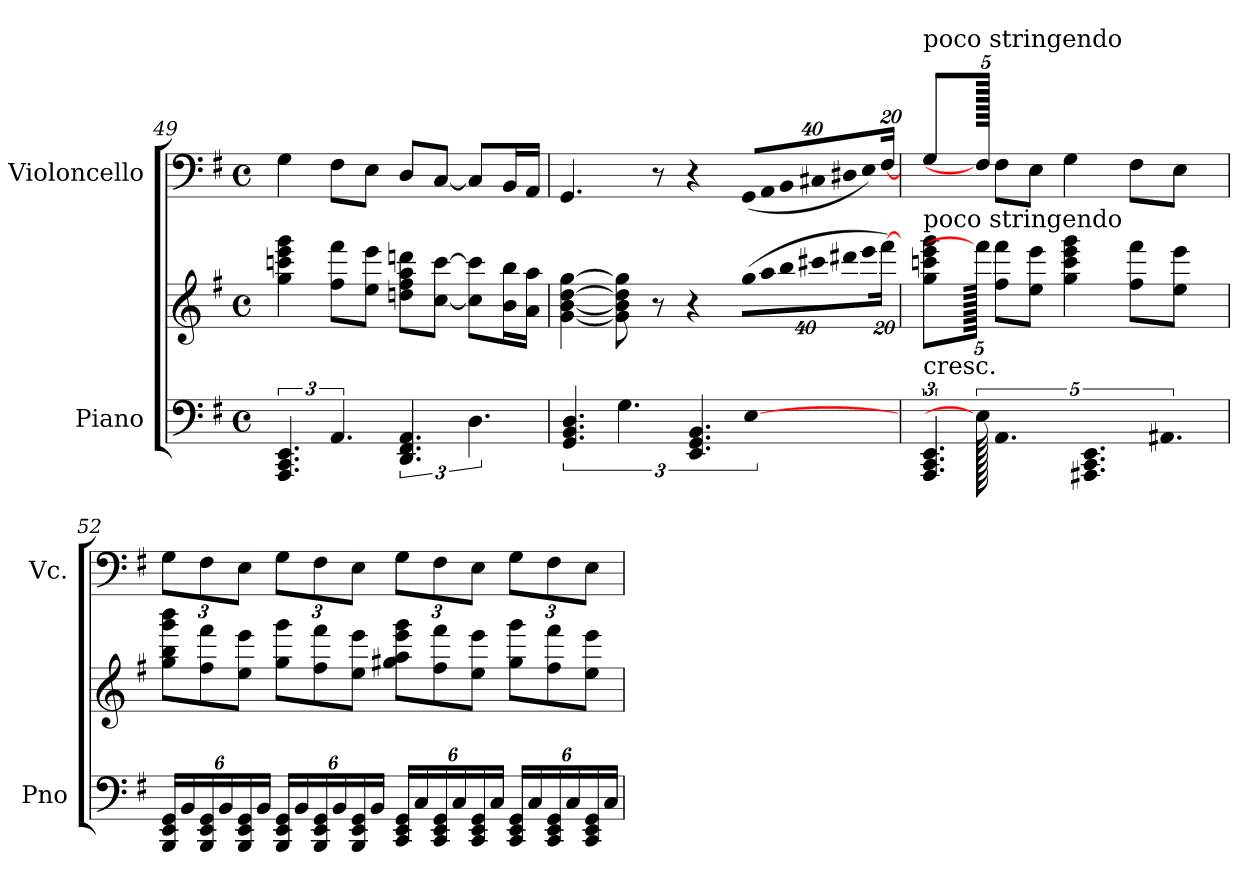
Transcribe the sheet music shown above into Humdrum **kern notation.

**kern	**kern	**kern
*part2	*part2	*part1
*staff3	*staff2	*staff1
*I"Piano	*	*I"Violoncello
*I'Pno	*	*I'Vc.
*clefF4	*clefG2	*clefF4
*k[f#]	*k[f#]	*k[f#]
*M4/4	*M4/4	*M4/4
*met(c)	*met(c)	*met(c)
=49	=49	=49
6.AAA/ 6.CC/ 6.EE/	4gg\ 4cccn\ 4eee\ 4ggg\	4G\
6.AA/	8ff#\ 8fff#\L	8F#\L
.	8ee\ 8eee\J	8E\J
6.DD/ 6.FF#/ 6.AA/	8ddn\ 8ff#\ 8aa\ 8dddn\L	8D/L
.	[8cc\ [8ccc\J	[8C/J
6.D\	8cc\] 8ccc\]L	8C/L]
.	16b\ 16bb\L	16BB/L
.	16a\ 16aa\JJ	16AA/JJ
=50	=50	=50
640ryy	[4g\ [4b\ [4dd\ [4gg\	4.GG/
6.GG/ 6.BB/ 6.D/	.	.
.	8g\] 8b\] 8dd\] 8gg\]	.
6.G\	.	.
.	8r	8r
.	4r	4r
6.EE/ 6.GG/ 6.BB/	.	.
*	*Xbrackettup	*
!	!LO:N:vis=16	!
*	*	*Xbrackettup
!	!	!LO:N:vis=16
.	(>640%23gg\LL	(<640%23GG/LL
[640%159E\	.	.
!	!LO:N:vis=16	!LO:N:vis=16
.	640%23aa\	640%23AA/
!	!LO:N:vis=16	!LO:N:vis=16
.	640%23bb\	640%23BB/
!	!LO:N:vis=16	!LO:N:vis=16
.	640%23ccc#X\	640%23C#X/
!	!LO:N:vis=16	!LO:N:vis=16
.	640%23ddd#X\	640%23D#X/
!	!LO:N:vis=16	!LO:N:vis=16
.	640%23eee\	640%23E/)
.	[320%11fff#\JJ)	[320%11F#/JJ
!!LO:LB:g=z
=51	=51	=51
!	!	!LO:TX:a:t=poco stringendo
!	!LO:TX:a:t=poco stringendo	!
!	!LO:TX:b:t=cresc.	!
6.AAA/ 6.CC/ 6.EE/	4gg\ 4cccn\ 4eee\ 4ggg\	4G\
640E\]	640fff#\JJ]	640F#/JJ]
6.AA/	8ff#\ 8fff#\L	8F#\L
.	8ee\ 8eee\J	8E\J
6.AAA#X/ 6.CC/ 6.EE/	4gg\ 4ccc\ 4eee\ 4ggg\	4G\
6.AA#X/	8ff#\ 8fff#\L	8F#\L
.	8ee\ 8eee\J	8E\J
=52	=52	=52
*Xbrackettup	*Xtuplet	*
24BBB/ 24EE/ 24GG/LL	12gg\ 12bb\ 12ggg\ 12bbb\L	12G\L
24BB/	.	.
24BBB/ 24EE/ 24GG/	12ff#\ 12fff#\	12F#\
24BB/	.	.
24BBB/ 24EE/ 24GG/	12ee\ 12eee\J	12E\J
24BB/JJ	.	.
24BBB/ 24EE/ 24GG/LL	12gg\ 12ggg\L	12G\L
24BB/	.	.
24BBB/ 24EE/ 24GG/	12ff#\ 12fff#\	12F#\
24BB/	.	.
24BBB/ 24EE/ 24GG/	12ee\ 12eee\J	12E\J
24BB/JJ	.	.
24CC/ 24EE/ 24GG/LL	12gg#X\ 12aa\ 12eee\ 12ggg\L	12G\L
24C/	.	.
24CC/ 24EE/ 24GG/	12ff#\ 12fff#\	12F#\
24C/	.	.
24CC/ 24EE/ 24GG/	12ee\ 12eee\J	12E\J
24C/JJ	.	.
24CC/ 24EE/ 24GG/LL	12gg#\ 12ggg\L	12G\L
24C/	.	.
24CC/ 24EE/ 24GG/	12ff#\ 12fff#\	12F#\
24C/	.	.
24CC/ 24EE/ 24GG/	12ee\ 12eee\J	12E\J
24C/JJ	.	.
=	=	=
*-	*-	*-
